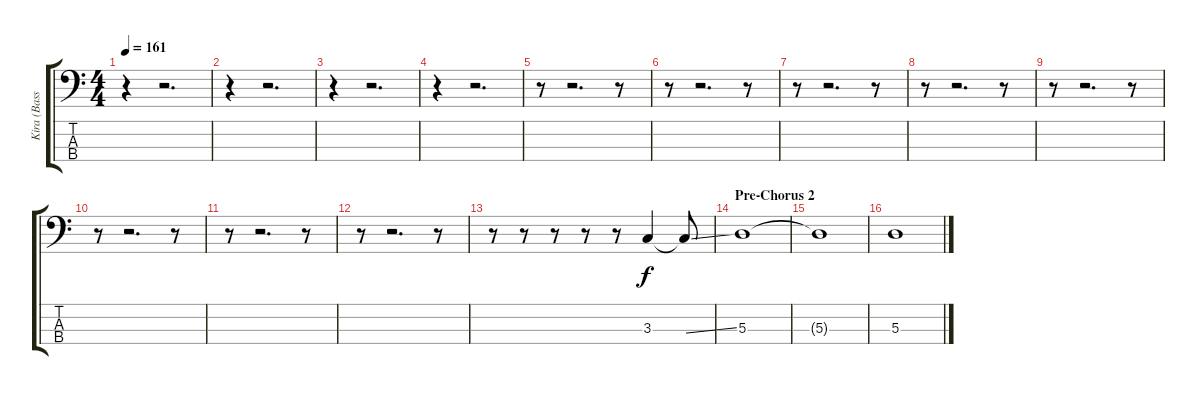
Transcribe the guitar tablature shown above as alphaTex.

\track ("Kira (Bass)" "Kira (Bass") {instrument electricbassfinger}
\staff {score tabs}
\tuning (G2 D2 A1 D1) {hide}
\ts (4 4)
\tempo 161
\clef f4
\ks c
r.4{dy f} r.2{d} |
r.4 r.2{d} |
r.4 r.2{d} |
r.4 r.2{d} |
r.8 r.2{d} r.8 |
r.8 r.2{d} r.8 |
r.8 r.2{d} r.8 |
r.8 r.2{d} r.8 |
r.8 r.2{d} r.8 |
r.8 r.2{d} r.8 |
r.8 r.2{d} r.8 |
r.8 r.2{d} r.8 |
r.8 r.8 r.8 r.8 r.8 3.3.4 3.3{ss t}.8 |
\section ("" "Pre-Chorus 2")
5.3.1 |
5.3{t}.1 |
5.3.1
